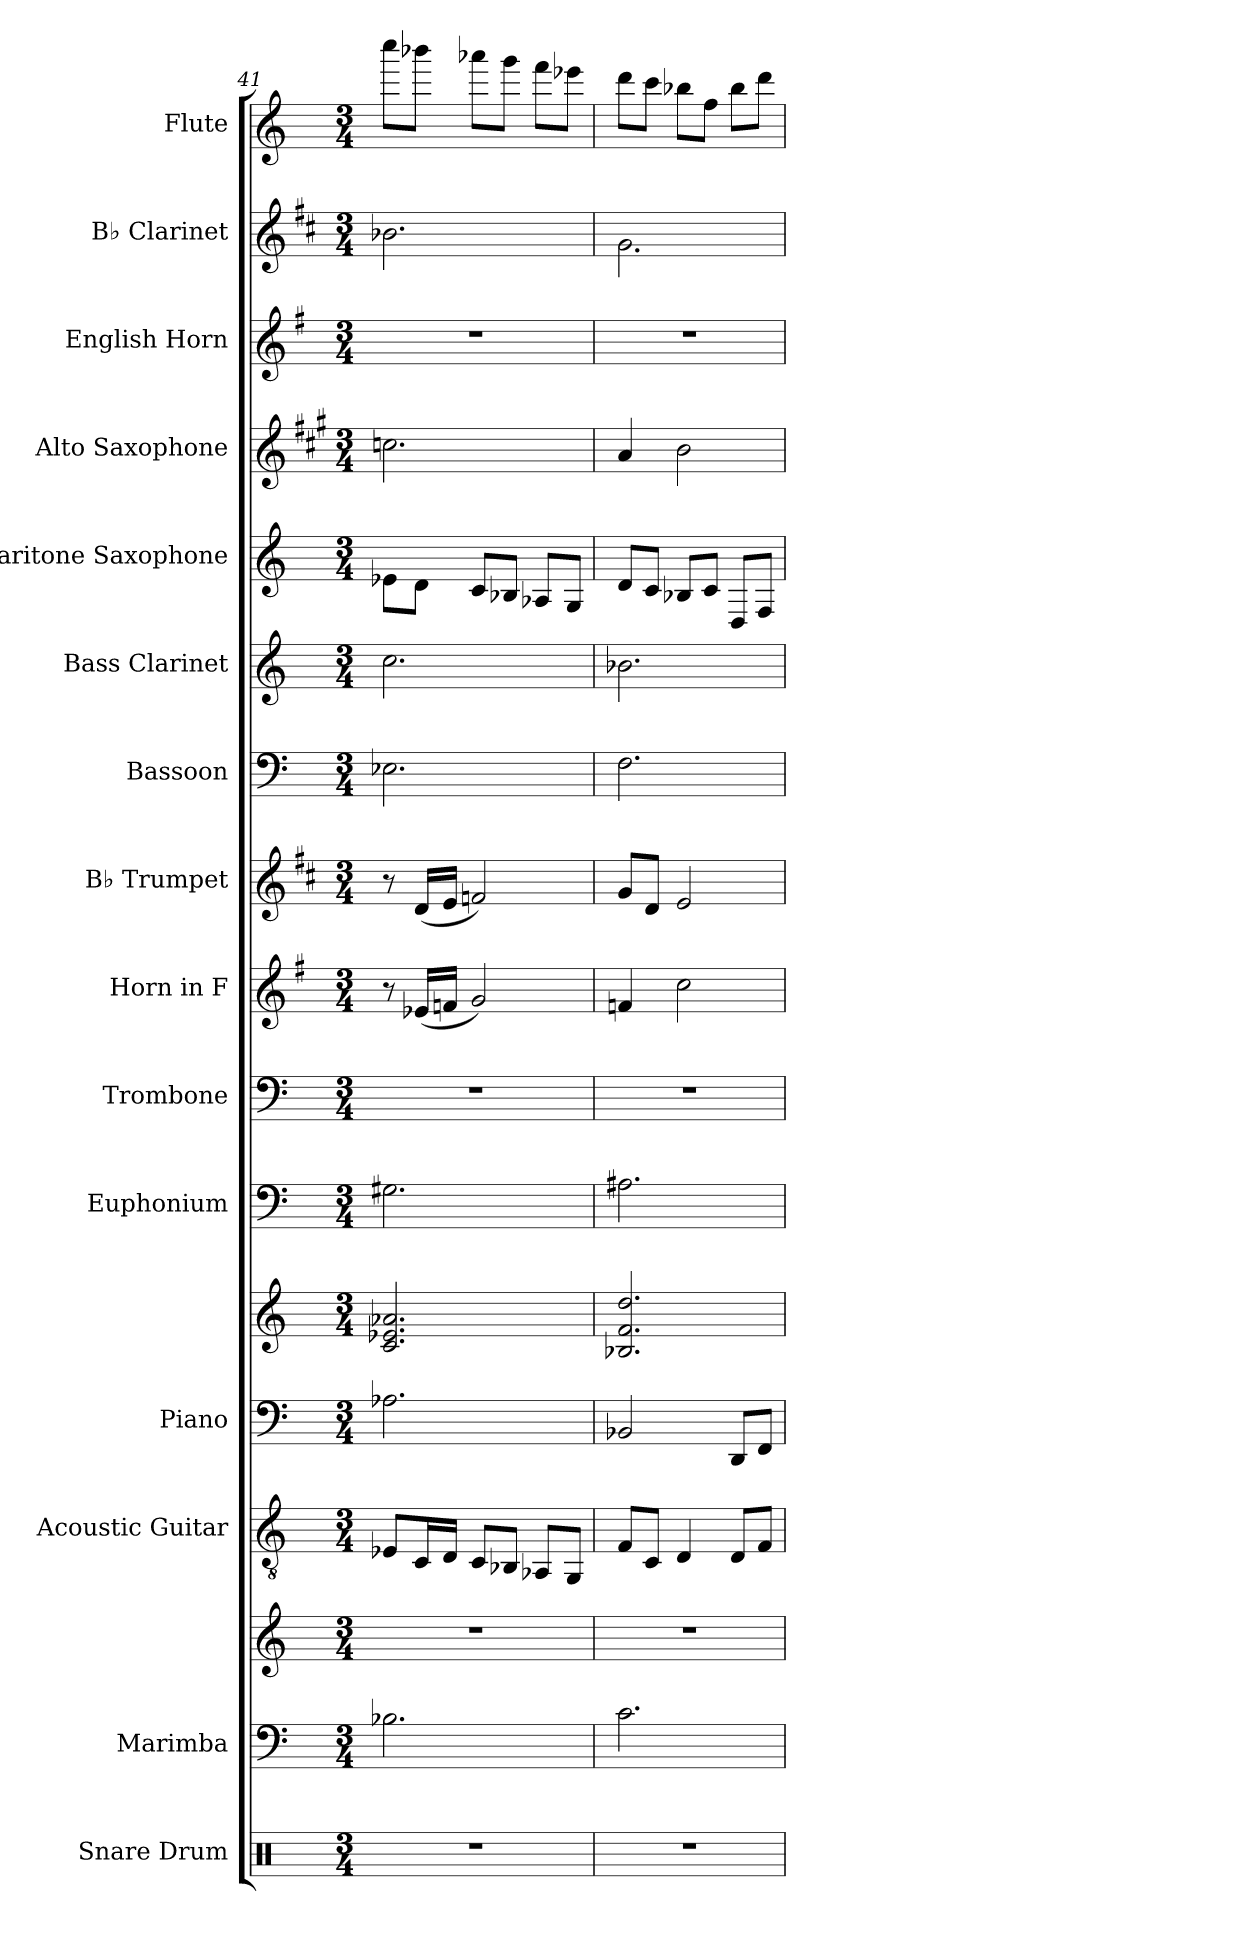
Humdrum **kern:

**kern	**kern	**kern	**kern	**kern	**kern	**kern	**kern	**kern	**kern	**kern	**kern	**kern	**kern	**kern	**kern	**kern
*part15	*part14	*part14	*part13	*part12	*part12	*part11	*part10	*part9	*part8	*part7	*part6	*part5	*part4	*part3	*part2	*part1
*staff17	*staff16	*staff15	*staff14	*staff13	*staff12	*staff11	*staff10	*staff9	*staff8	*staff7	*staff6	*staff5	*staff4	*staff3	*staff2	*staff1
*I"Snare Drum	*I"Marimba	*	*I"Acoustic Guitar	*I"Piano	*	*I"Euphonium	*I"Trombone	*I"Horn in F	*I"B♭ Trumpet	*I"Bassoon	*I"Bass Clarinet	*I"Baritone Saxophone	*I"Alto Saxophone	*I"English Horn	*I"B♭ Clarinet	*I"Flute
*I'Sn. Dr.	*I'Mrm.	*	*I'Guit.	*I'Pno.	*	*I'Eu.	*I'Trb.	*	*I'B♭ Tpt.	*I'Bsn.	*I'B. Cl.	*I'Bar. Sax.	*I'A. Sax.	*I'E. Hn.	*I'B♭ Cl.	*I'Fl.
*clefX	*clefF4	*clefG2	*clefGv2	*clefF4	*clefG2	*clefF4	*clefF4	*clefG2	*clefG2	*clefF4	*clefG2	*clefG2	*clefG2	*clefG2	*clefG2	*clefG2
*	*	*	*	*	*	*	*	*ITrd4c7	*ITrd1c2	*	*ITrd8c14	*ITrd12c21	*ITrd5c9	*ITrd4c7	*ITrd1c2	*
*k[]	*k[]	*k[]	*k[]	*k[]	*k[]	*k[]	*k[]	*k[]	*k[]	*k[]	*k[]	*k[]	*k[]	*k[]	*k[]	*k[]
*M3/4	*M3/4	*M3/4	*M3/4	*M3/4	*M3/4	*M3/4	*M3/4	*M3/4	*M3/4	*M3/4	*M3/4	*M3/4	*M3/4	*M3/4	*M3/4	*M3/4
=41	=41	=41	=41	=41	=41	=41	=41	=41	=41	=41	=41	=41	=41	=41	=41	=41
2.r	2.B-X\	2.r	8E-X/L	2.A-X\	2.c/ 2.e-X/ 2.a-X/	2.G#X\	2.r	8r	8r	2.E-X\	2.c\	8E-X\L	2.e-X\	2.r	2.a-X\	8cccc\L
.	.	.	16C/L	.	.	.	.	(16A-X/LL	(16c/LL	.	.	8D\J	.	.	.	8bbb-X\J
.	.	.	16D/JJ	.	.	.	.	16B-X/JJ	16d/JJ	.	.	.	.	.	.	.
.	.	.	8C/L	.	.	.	.	2c/)	2e-X/)	.	.	8C/L	.	.	.	8aaa-X\L
.	.	.	8BB-X/J	.	.	.	.	.	.	.	.	8BB-X/J	.	.	.	8ggg\J
.	.	.	8AA-X/L	.	.	.	.	.	.	.	.	8AA-X/L	.	.	.	8fff\L
.	.	.	8GG/J	.	.	.	.	.	.	.	.	8GG/J	.	.	.	8eee-X\J
!!LO:PB:g=z
=42	=42	=42	=42	=42	=42	=42	=42	=42	=42	=42	=42	=42	=42	=42	=42	=42
*	*	*	*	*	*	*	*	*	*	*	*	*	*	*	*^	*
2.r	2.c\	2.r	8F/L	2BB-X/	2.B-X/ 2.f/ 2.dd/	2.A#X\	2.r	4B-X/	8f/L	2.F\	2.B-X\	8D/L	4c/	2.r	2.ryy	2.f\	8ddd\L
.	.	.	8C/J	.	.	.	.	.	8c/J	.	.	8C/J	.	.	.	.	8ccc\J
.	.	.	4D/	.	.	.	.	2f\	2d/	.	.	8BB-X/L	2d\	.	.	.	8bb-X\L
.	.	.	.	.	.	.	.	.	.	.	.	8C/J	.	.	.	.	8ff\J
.	.	.	8D/L	8DD/L	.	.	.	.	.	.	.	8DD/L	.	.	.	.	8bb-\L
.	.	.	8F/J	8FF/J	.	.	.	.	.	.	.	8FF/J	.	.	.	.	8ddd\J
*	*	*	*	*	*	*	*	*	*	*	*	*	*	*	*v	*v	*
=	=	=	=	=	=	=	=	=	=	=	=	=	=	=	=	=
*-	*-	*-	*-	*-	*-	*-	*-	*-	*-	*-	*-	*-	*-	*-	*-	*-
